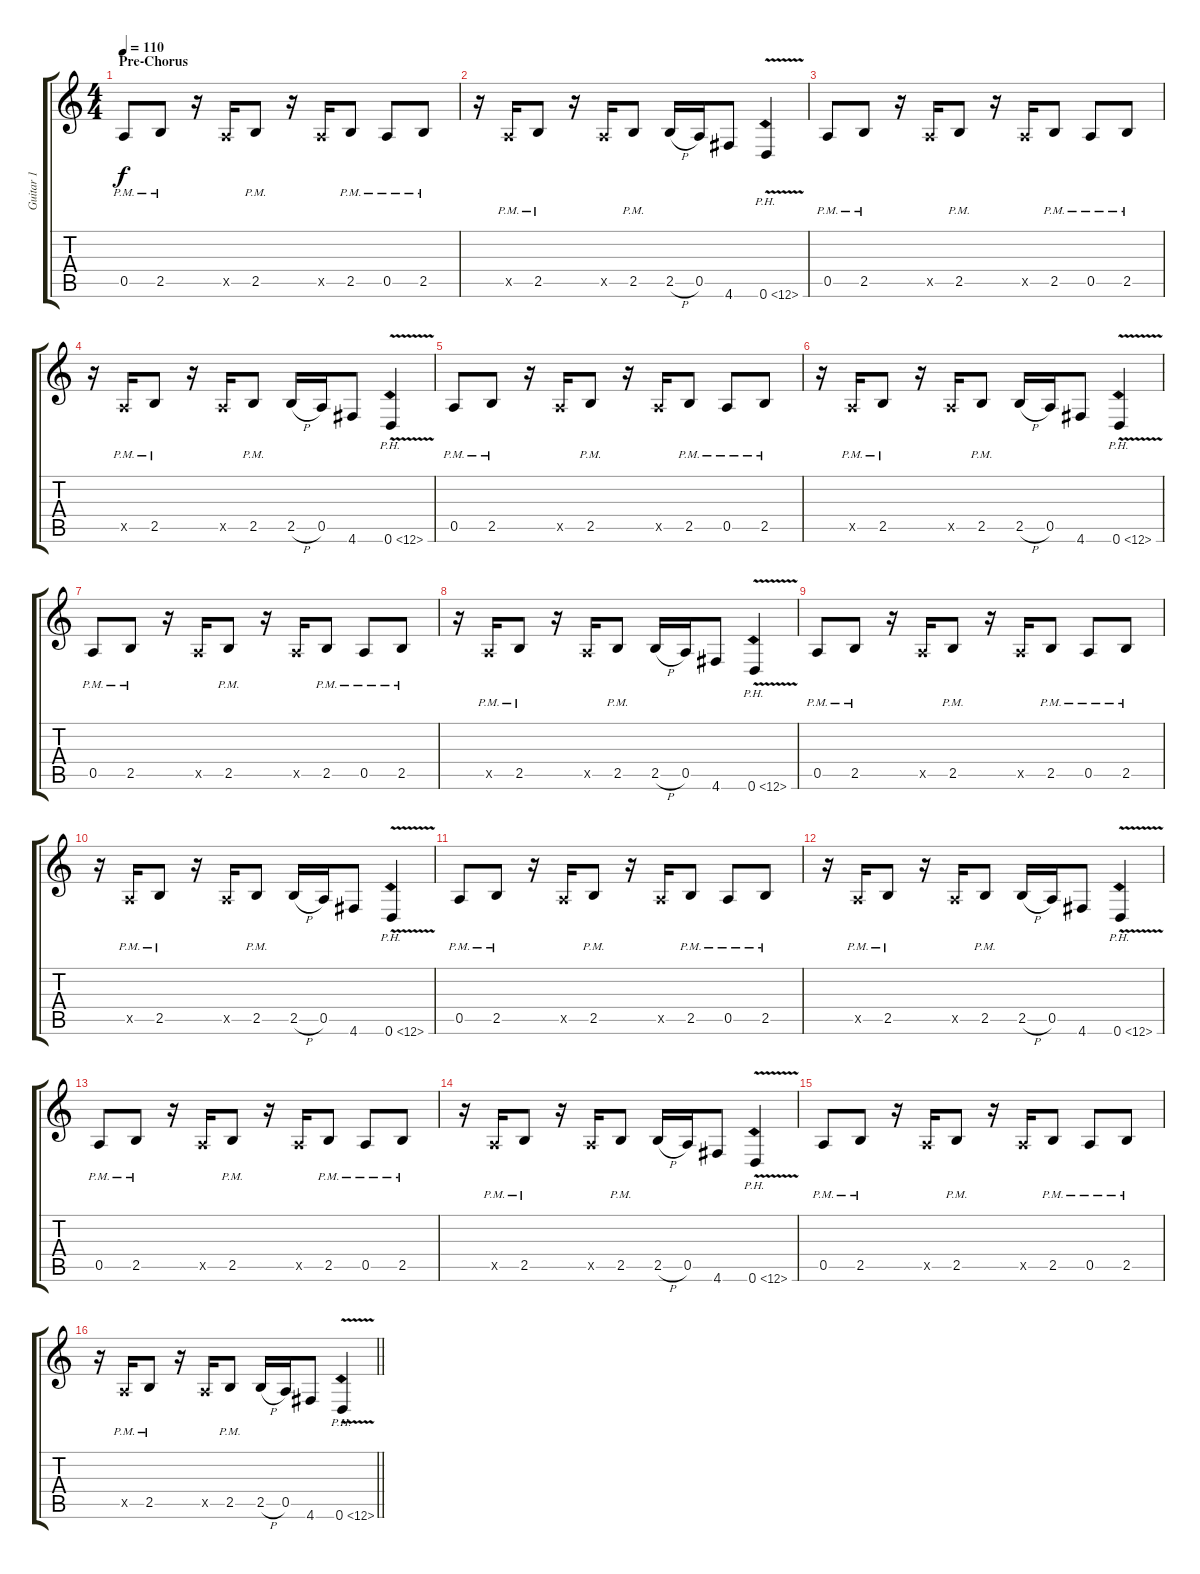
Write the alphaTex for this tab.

\track ("Guitar 1" "Guitar 1") {instrument distortionguitar}
\staff {score tabs}
\tuning (E4 B3 G3 D3 A2 D2) {hide}
\ts (4 4)
\section ("" "Pre-Chorus")
\tempo 110
\clef g2
\ks c
0.5{pm}.8{dy f} 2.5{pm}.8 r.16 0.5{x}.16 2.5{pm}.8 r.16 0.5{x}.16 2.5{pm}.8 0.5{pm}.8 2.5{pm}.8 |
r.16 0.5{pm x}.16 2.5{pm}.8 r.16 0.5{x}.16 2.5{pm}.8 2.5{h}.16 0.5.16 4.6.8 0.6{ph 12 v}.4 |
0.5{pm}.8 2.5{pm}.8 r.16 0.5{x}.16 2.5{pm}.8 r.16 0.5{x}.16 2.5{pm}.8 0.5{pm}.8 2.5{pm}.8 |
r.16 0.5{pm x}.16 2.5{pm}.8 r.16 0.5{x}.16 2.5{pm}.8 2.5{h}.16 0.5.16 4.6.8 0.6{ph 12 v}.4 |
0.5{pm}.8 2.5{pm}.8 r.16 0.5{x}.16 2.5{pm}.8 r.16 0.5{x}.16 2.5{pm}.8 0.5{pm}.8 2.5{pm}.8 |
r.16 0.5{pm x}.16 2.5{pm}.8 r.16 0.5{x}.16 2.5{pm}.8 2.5{h}.16 0.5.16 4.6.8 0.6{ph 12 v}.4 |
0.5{pm}.8 2.5{pm}.8 r.16 0.5{x}.16 2.5{pm}.8 r.16 0.5{x}.16 2.5{pm}.8 0.5{pm}.8 2.5{pm}.8 |
r.16 0.5{pm x}.16 2.5{pm}.8 r.16 0.5{x}.16 2.5{pm}.8 2.5{h}.16 0.5.16 4.6.8 0.6{ph 12 v}.4 |
0.5{pm}.8 2.5{pm}.8 r.16 0.5{x}.16 2.5{pm}.8 r.16 0.5{x}.16 2.5{pm}.8 0.5{pm}.8 2.5{pm}.8 |
r.16 0.5{pm x}.16 2.5{pm}.8 r.16 0.5{x}.16 2.5{pm}.8 2.5{h}.16 0.5.16 4.6.8 0.6{ph 12 v}.4 |
0.5{pm}.8 2.5{pm}.8 r.16 0.5{x}.16 2.5{pm}.8 r.16 0.5{x}.16 2.5{pm}.8 0.5{pm}.8 2.5{pm}.8 |
r.16 0.5{pm x}.16 2.5{pm}.8 r.16 0.5{x}.16 2.5{pm}.8 2.5{h}.16 0.5.16 4.6.8 0.6{ph 12 v}.4 |
0.5{pm}.8 2.5{pm}.8 r.16 0.5{x}.16 2.5{pm}.8 r.16 0.5{x}.16 2.5{pm}.8 0.5{pm}.8 2.5{pm}.8 |
r.16 0.5{pm x}.16 2.5{pm}.8 r.16 0.5{x}.16 2.5{pm}.8 2.5{h}.16 0.5.16 4.6.8 0.6{ph 12 v}.4 |
0.5{pm}.8 2.5{pm}.8 r.16 0.5{x}.16 2.5{pm}.8 r.16 0.5{x}.16 2.5{pm}.8 0.5{pm}.8 2.5{pm}.8 |
\barLineRight lightlight
r.16 0.5{pm x}.16 2.5{pm}.8 r.16 0.5{x}.16 2.5{pm}.8 2.5{h}.16 0.5.16 4.6.8 0.6{ph 12 v}.4
